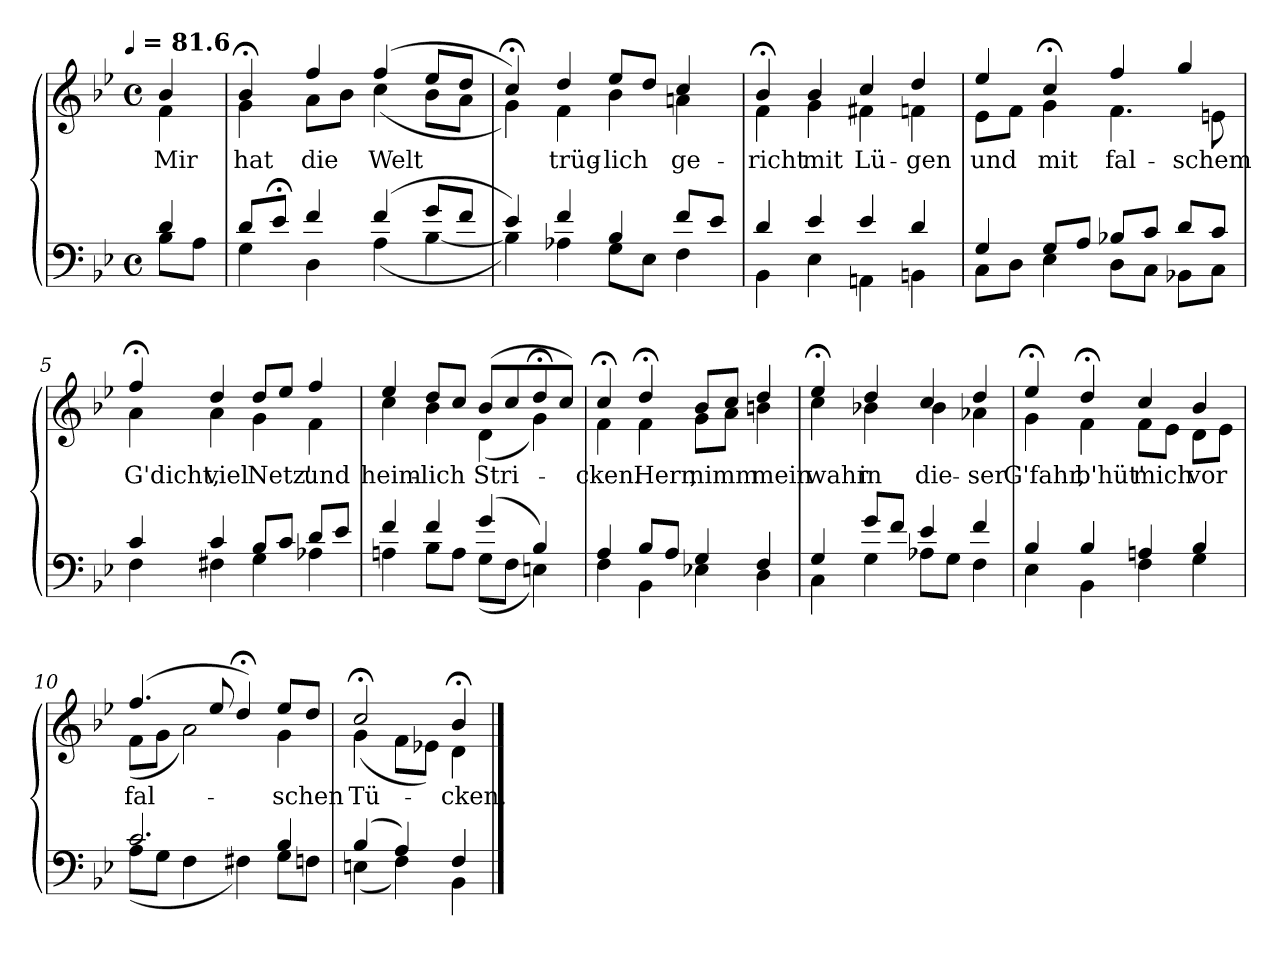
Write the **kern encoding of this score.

**kern	**kern	**text	**dynam
*part1	*part1	*part1	*part1
*staff2	*staff1	*staff1	*staff1/2
*clefF4	*clefG2	*	*
*k[b-e-]	*k[b-e-]	*	*
!!LO:TX:omd:t=[quarter] = 81.6
*M4/4	*M4/4	*	*
*met(c)	*met(c)	*	*
*MM81	*MM81	*	*
=	=	=	=
*^	*^	*	*
4d	8B-L	4b-	4f	Mir	.
.	8AJ	.	.	.	.
=1	=1	=1	=1	=1	=1
8dL	4G	4b-;<	4g	hat	.
8e-;<J	.	.	.	.	.
4f	4D	4ff	8aL	die	♩ = 81.5
.	.	.	8b-J	.	.
(4f	(4A	(4ff	(4cc	Welt	.
8gL	[4B-	8ee-L	8b-L	.	.
8fJ	.	8ddJ	8aJ	.	.
=2	=2	=2	=2	=2	=2
4e-)	4B-])	4cc;<)	4g)	.	.
4f	4A-X	4dd	4f	trüg-	.
4B-	8GL	8ee-L	4b-	-lich	.
.	8E-J	8ddJ	.	.	.
8fL	4F	4cc	4an	ge-	♩ = 80
8e-J	.	.	.	.	.
!!LO:LB:g=z	!!
=3	=3	=3	=3	=3	=3
4d	4BB-	4b-;<	4f	-richt	.
4e-	4E-	4b-	4g	mit	♩ = 81.4
4e-	4AAn	4cc	4f#X	Lü-	.
4d	4BBn	4dd	4fn	-gen	.
=4	=4	=4	=4	=4	=4
4G	8CL	4ee-	8e-L	und	.
.	8DJ	.	8fJ	.	.
8GL	4E-	4cc;<	4g	mit	.
8AJ	.	.	.	.	.
8B-XL	8DL	4ff	4.f	fal-	♩ = 79
8cJ	8CJ	.	.	.	.
8dL	8BB-XL	4gg	.	-schem	.
8cJ	8CJ	.	8en	.	.
=5	=5	=5	=5	=5	=5
4c	4F	4ff;<	4a	G'dicht,	.
4c	4F#X	4dd	4a	viel	♩ = 81.5
8B-L	4G	8ddL	4g	Netz'	.
8cJ	.	8ee-J	.	.	.
8dL	4A-X	4ff	4f	und	.
8e-J	.	.	.	.	.
!!LO:LB:g=z	!!
=6	=6	=6	=6	=6	=6
4f	4An	4ee-	4cc	heim-	.
4f	8B-L	8ddL	4b-	-lich	.
.	8AJ	8ccJ	.	.	.
(4g	(8GL	(8b-L	(4d	Stri-	.
.	8FJ	8cc	.	.	.
4B-)	4En)	8dd;<	4g)	.	.
.	.	8ccJ)	.	.	.
=7	=7	=7	=7	=7	=7
4A	4F	4cc;<	4f	-cken.	.
8B-L	4BB-	4dd;<	4f	Herr,	.
8AJ	.	.	.	.	.
4G	4E-X	8b-L	8gL	nimm	.
.	.	8ccJ	8aJ	.	.
4F	4D	4dd	4bn	mein	.
=8	=8	=8	=8	=8	=8
4G	4C	4ee-;<	4cc	wahr	.
8gL	4G	4dd	4b-X	in	.
8fJ	.	.	.	.	.
4e-	8A-XL	4cc	4b-	die-	.
.	8GJ	.	.	.	.
4f	4F	4dd	4a-X	-ser	.
!!LO:LB:g=z	!!
=9	=9	=9	=9	=9	=9
4B-	4E-	4ee-;<	4g	G'fahr,	.
4B-	4BB-	4dd;<	4f	b'hüt'	♩ = 80
4An	4F	4cc	8fL	mich	.
.	.	.	8e-J	.	.
4B-	4G	4b-	8dL	vor	♩ = 78
.	.	.	8e-J	.	.
=10	=10	=10	=10	=10	=10
2.c	(8AL	(4.ff	(8fL	fal-	.
.	8GJ	.	8gJ	.	.
.	4F	.	2a)	.	.
.	.	8ee-	.	.	.
.	4F#X)	4dd;<)	.	.	.
4B-	8GL	8ee-L	4g	-schen	♩ = 76
.	8FnJ	8ddJ	.	.	.
=11	=11	=11	=11	=11	=11
(4B-	(4En	2cc;<	(4g	Tü-	.
4A)	4F)	.	8fL	.	.
.	.	.	8e-XJ)	.	.
4F	4BB-	4b-;<	4d	-cken.	.
*v	*v	*	*	*	*
*	*v	*v	*	*
==	==	==	==
*-	*-	*-	*-
